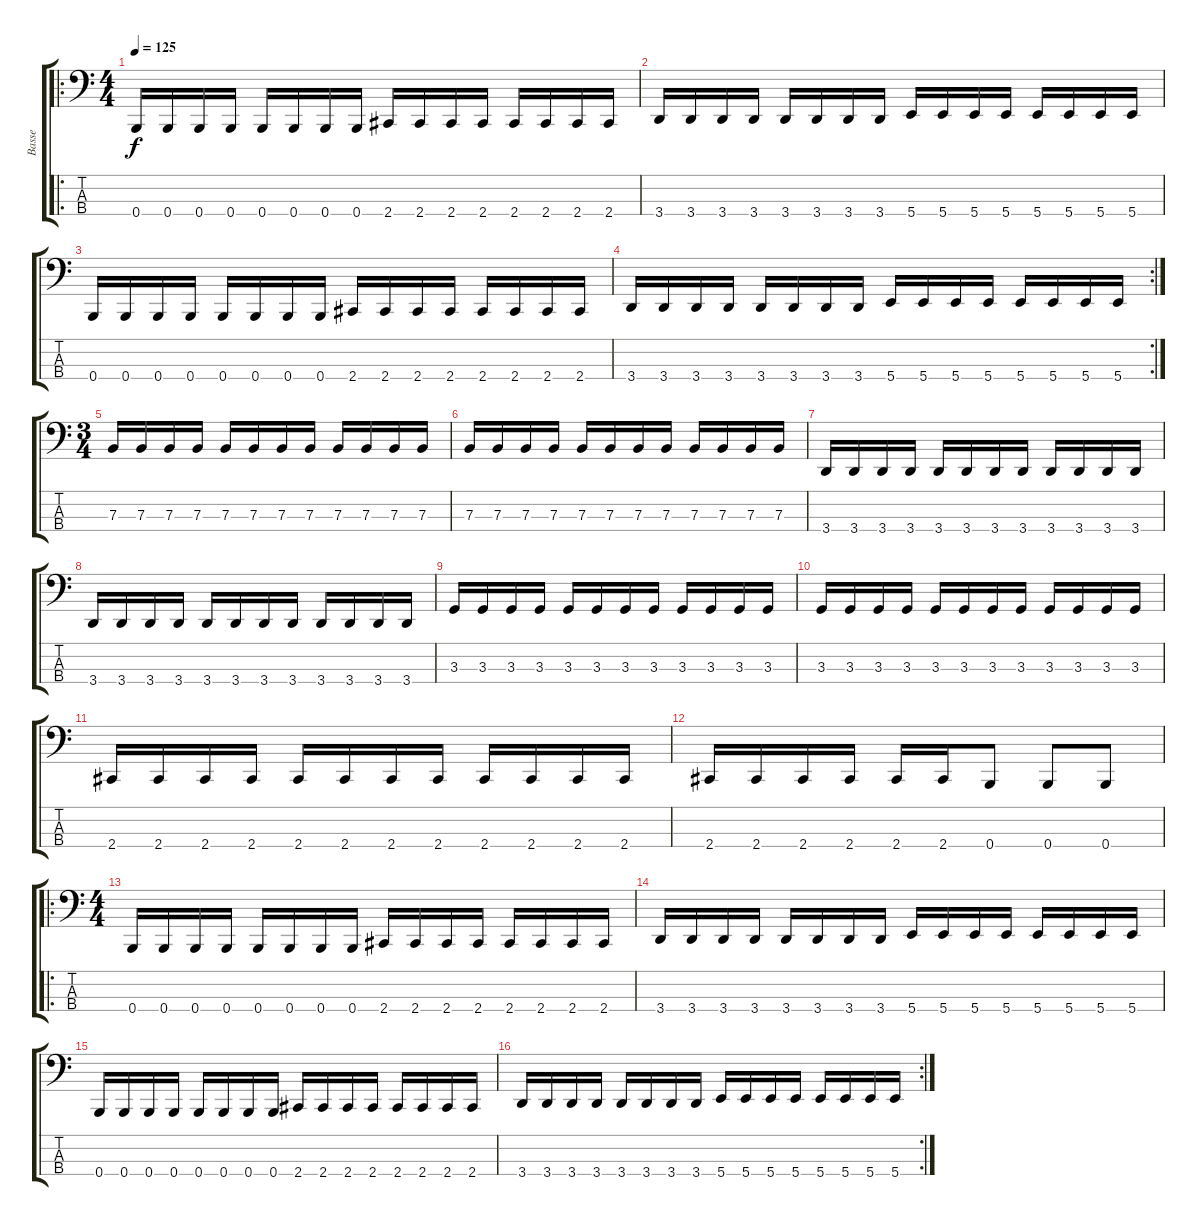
\track ("Basse" "Basse") {instrument electricbassfinger}
\staff {score tabs}
\tuning (D2 A1 E1 B0) {hide}
\ro
\ts (4 4)
\tempo 125
\clef f4
\ks c
0.4.16{dy f} 0.4.16 0.4.16 0.4.16 0.4.16 0.4.16 0.4.16 0.4.16 2.4.16 2.4.16 2.4.16 2.4.16 2.4.16 2.4.16 2.4.16 2.4.16 |
3.4.16 3.4.16 3.4.16 3.4.16 3.4.16 3.4.16 3.4.16 3.4.16 5.4.16 5.4.16 5.4.16 5.4.16 5.4.16 5.4.16 5.4.16 5.4.16 |
0.4.16 0.4.16 0.4.16 0.4.16 0.4.16 0.4.16 0.4.16 0.4.16 2.4.16 2.4.16 2.4.16 2.4.16 2.4.16 2.4.16 2.4.16 2.4.16 |
\rc 2
3.4.16 3.4.16 3.4.16 3.4.16 3.4.16 3.4.16 3.4.16 3.4.16 5.4.16 5.4.16 5.4.16 5.4.16 5.4.16 5.4.16 5.4.16 5.4.16 |
\ts (3 4)
7.3.16 7.3.16 7.3.16 7.3.16 7.3.16 7.3.16 7.3.16 7.3.16 7.3.16 7.3.16 7.3.16 7.3.16 |
7.3.16 7.3.16 7.3.16 7.3.16 7.3.16 7.3.16 7.3.16 7.3.16 7.3.16 7.3.16 7.3.16 7.3.16 |
3.4.16 3.4.16 3.4.16 3.4.16 3.4.16 3.4.16 3.4.16 3.4.16 3.4.16 3.4.16 3.4.16 3.4.16 |
3.4.16 3.4.16 3.4.16 3.4.16 3.4.16 3.4.16 3.4.16 3.4.16 3.4.16 3.4.16 3.4.16 3.4.16 |
3.3.16 3.3.16 3.3.16 3.3.16 3.3.16 3.3.16 3.3.16 3.3.16 3.3.16 3.3.16 3.3.16 3.3.16 |
3.3.16 3.3.16 3.3.16 3.3.16 3.3.16 3.3.16 3.3.16 3.3.16 3.3.16 3.3.16 3.3.16 3.3.16 |
2.4.16 2.4.16 2.4.16 2.4.16 2.4.16 2.4.16 2.4.16 2.4.16 2.4.16 2.4.16 2.4.16 2.4.16 |
2.4.16 2.4.16 2.4.16 2.4.16 2.4.16 2.4.16 0.4.8 0.4.8 0.4.8 |
\ro
\ts (4 4)
0.4.16 0.4.16 0.4.16 0.4.16 0.4.16 0.4.16 0.4.16 0.4.16 2.4.16 2.4.16 2.4.16 2.4.16 2.4.16 2.4.16 2.4.16 2.4.16 |
3.4.16 3.4.16 3.4.16 3.4.16 3.4.16 3.4.16 3.4.16 3.4.16 5.4.16 5.4.16 5.4.16 5.4.16 5.4.16 5.4.16 5.4.16 5.4.16 |
0.4.16 0.4.16 0.4.16 0.4.16 0.4.16 0.4.16 0.4.16 0.4.16 2.4.16 2.4.16 2.4.16 2.4.16 2.4.16 2.4.16 2.4.16 2.4.16 |
\rc 2
3.4.16 3.4.16 3.4.16 3.4.16 3.4.16 3.4.16 3.4.16 3.4.16 5.4.16 5.4.16 5.4.16 5.4.16 5.4.16 5.4.16 5.4.16 5.4.16
